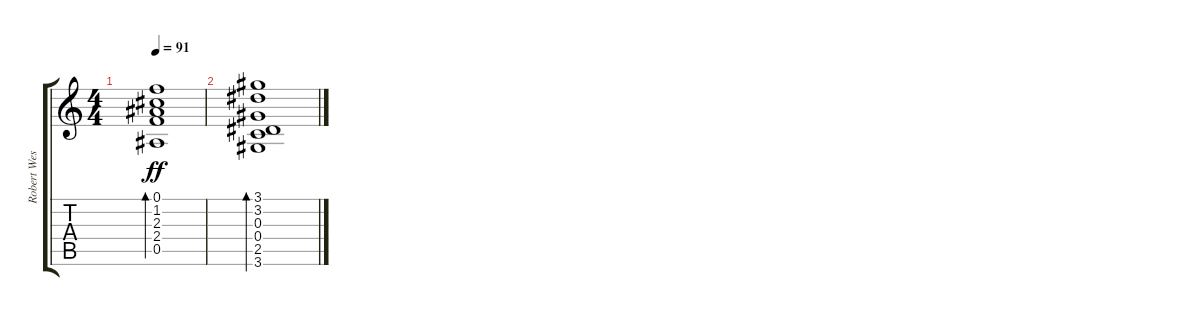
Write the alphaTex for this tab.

\track ("Robert Westerholt" "Robert Wes") {instrument overdrivenguitar}
\staff {score tabs}
\tuning (F4 C4 Ab3 Eb3 Bb2 F2) {hide}
\ts (4 4)
\tempo 91
\clef g2
\ks c
(0.1 1.2 2.3 2.4 0.5).1{bd 60 dy ff} |
(3.1 3.2 0.3 0.4 2.5 3.6).1{bd 60 volume 0}
